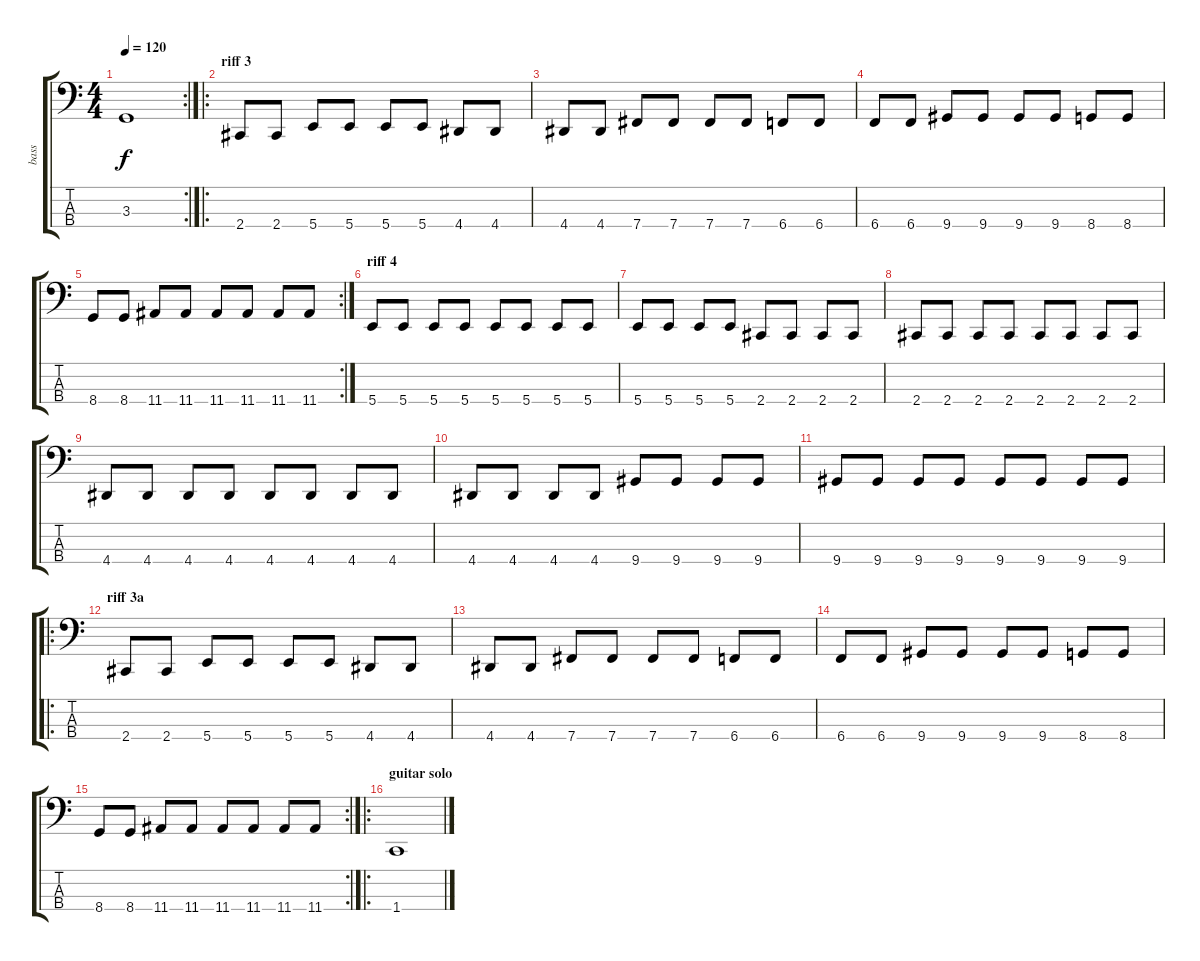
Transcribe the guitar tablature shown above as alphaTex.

\track ("bass" "bass") {instrument electricbassfinger}
\staff {score tabs}
\tuning (D2 A1 E1 B0) {hide}
\rc 2
\ts (4 4)
\tempo 120
\clef f4
\ks c
3.3.1{dy f} |
\ro
\section ("" "riff 3")
2.4.8 2.4.8 5.4.8 5.4.8 5.4.8 5.4.8 4.4.8 4.4.8 |
4.4.8 4.4.8 7.4.8 7.4.8 7.4.8 7.4.8 6.4.8 6.4.8 |
6.4.8 6.4.8 9.4.8 9.4.8 9.4.8 9.4.8 8.4.8 8.4.8 |
\rc 2
8.4.8 8.4.8 11.4.8 11.4.8 11.4.8 11.4.8 11.4.8 11.4.8 |
\section ("" "riff 4")
5.4.8 5.4.8 5.4.8 5.4.8 5.4.8 5.4.8 5.4.8 5.4.8 |
5.4.8 5.4.8 5.4.8 5.4.8 2.4.8 2.4.8 2.4.8 2.4.8 |
2.4.8 2.4.8 2.4.8 2.4.8 2.4.8 2.4.8 2.4.8 2.4.8 |
4.4.8 4.4.8 4.4.8 4.4.8 4.4.8 4.4.8 4.4.8 4.4.8 |
4.4.8 4.4.8 4.4.8 4.4.8 9.4.8 9.4.8 9.4.8 9.4.8 |
9.4.8 9.4.8 9.4.8 9.4.8 9.4.8 9.4.8 9.4.8 9.4.8 |
\ro
\section ("" "riff 3a")
2.4.8 2.4.8 5.4.8 5.4.8 5.4.8 5.4.8 4.4.8 4.4.8 |
4.4.8 4.4.8 7.4.8 7.4.8 7.4.8 7.4.8 6.4.8 6.4.8 |
6.4.8 6.4.8 9.4.8 9.4.8 9.4.8 9.4.8 8.4.8 8.4.8 |
\rc 2
8.4.8 8.4.8 11.4.8 11.4.8 11.4.8 11.4.8 11.4.8 11.4.8 |
\ro
\section ("" "guitar solo")
1.4.1
